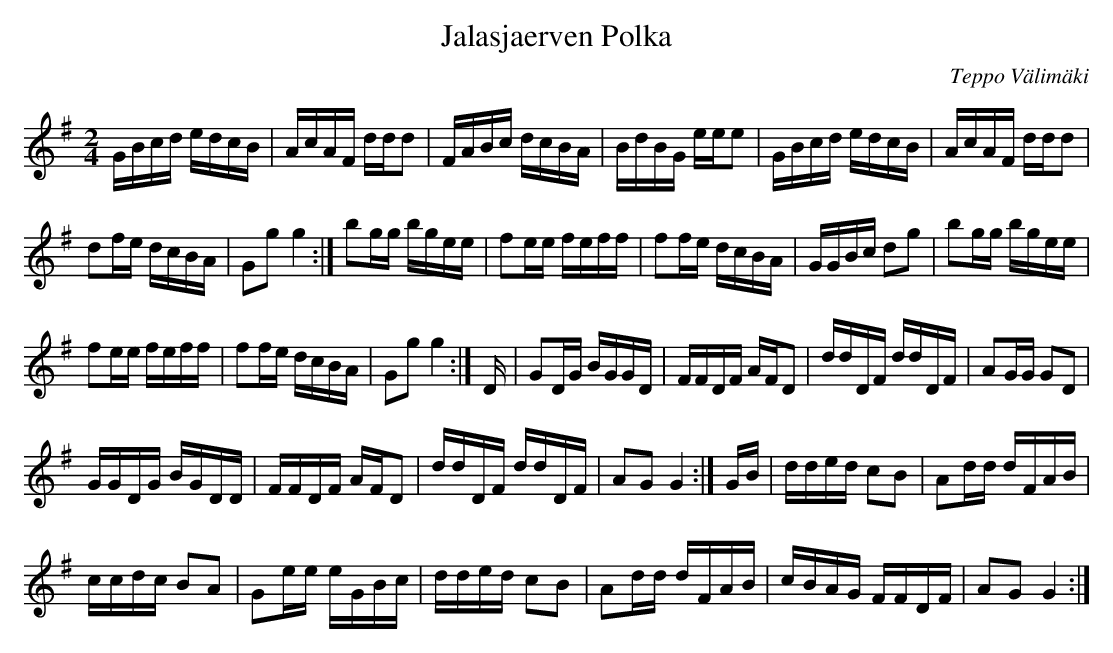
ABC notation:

X:1
T:Jalasjaerven Polka
C:Teppo Välimäki
M:2/4
L:1/16
K:G
GBcd edcB|AcAF ddd2|FABc dcBA|BdBG eee2|\
GBcd edcB|AcAF ddd2|
d2fe dcBA|G2g2 g4:|b2gg bgee|f2ee feff|f2fe dcBA|GGBc d2g2|\
b2gg bgee|
f2ee feff|f2fe dcBA|G2g2 g4:|D|G2DG BGGD|\
FFDF AFD2|ddDF ddDF|A2GG G2D2|
GGDG BGDD|FFDF AFD2|ddDF ddDF|A2G2 G4:|\
GB|dded c2B2|A2dd dFAB|
ccdc B2A2|G2ee eGBc|\
dded c2B2|A2dd dFAB|cBAG FFDF|A2G2 G4:|
